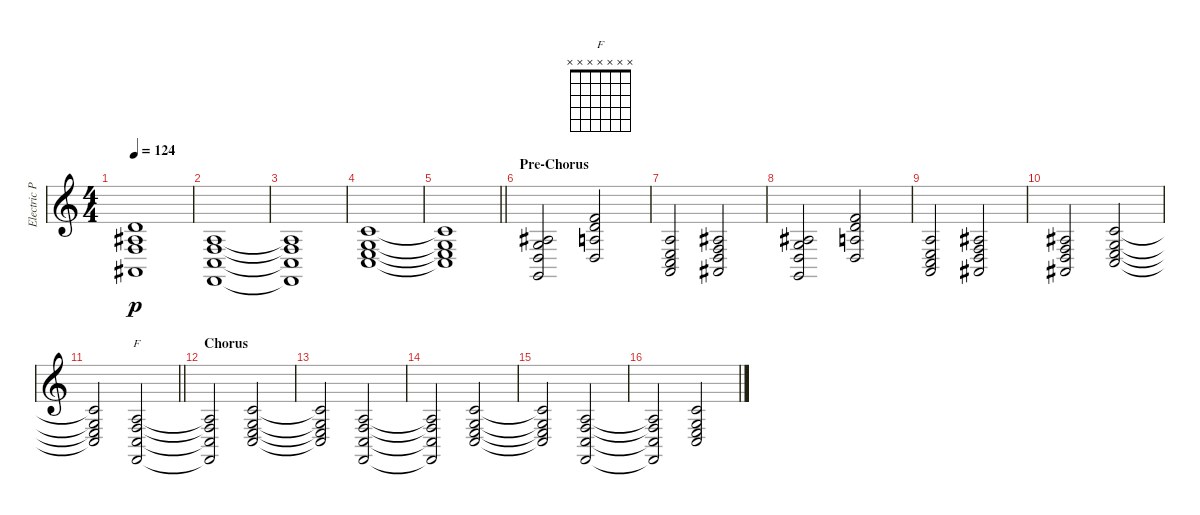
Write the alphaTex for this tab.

\track ("Electric Piano" "Electric P") {instrument electricgrandpiano}
\staff {score}
\tuning (E4 B3 G3 D3 A2 E2 B1) {hide}
\chord ("F" x x x x x x x)
\ts (4 4)
\tempo 124
\clef g2
\ks c
(3.2{t} 3.3{t} 3.4{t} 1.5{t}).1{dy p} |
(2.3 3.4 3.5 1.6).1 |
(2.3{t} 3.4{t} 3.5{t} 1.6{t}).1 |
(1.2 0.3 2.4 3.5).1 |
\barLineRight lightlight
(1.2{t} 0.3{t} 2.4{t} 3.5{t}).1 |
\section ("" "Pre-Chorus")
(0.3 0.4 13.5 3.6).2 (1.1 3.2 2.3 0.4).2 |
(2.3 2.4 0.5 8.6).2 (3.3 0.4 1.5 13.6).2 |
(0.3 0.4 13.5 3.6).2 (1.1 3.2 2.3 0.4).2 |
(2.3 2.4 0.5 8.6).2 (3.3 0.4 1.5 13.6).2 |
(3.3 0.4 1.5 13.6).2 (1.2 0.3 2.4 3.5).2 |
\barLineRight lightlight
(1.2{t} 0.3{t} 2.4{t} 3.5{t}).2 (2.3 3.4 3.5 1.6).2{ch "F"} |
\section ("" "Chorus")
(2.3{t} 3.4{t} 3.5{t} 1.6{t}).2 (1.2 0.3 2.4 3.5).2 |
(1.2{t} 0.3{t} 2.4{t} 3.5{t}).2 (2.3 3.4 3.5 1.6).2 |
(2.3{t} 3.4{t} 3.5{t} 1.6{t}).2 (1.2 0.3 2.4 3.5).2 |
(1.2{t} 0.3{t} 2.4{t} 3.5{t}).2 (2.3 3.4 3.5 1.6).2 |
(2.3{t} 3.4{t} 3.5{t} 1.6{t}).2 (1.2 0.3 2.4 3.5).2
